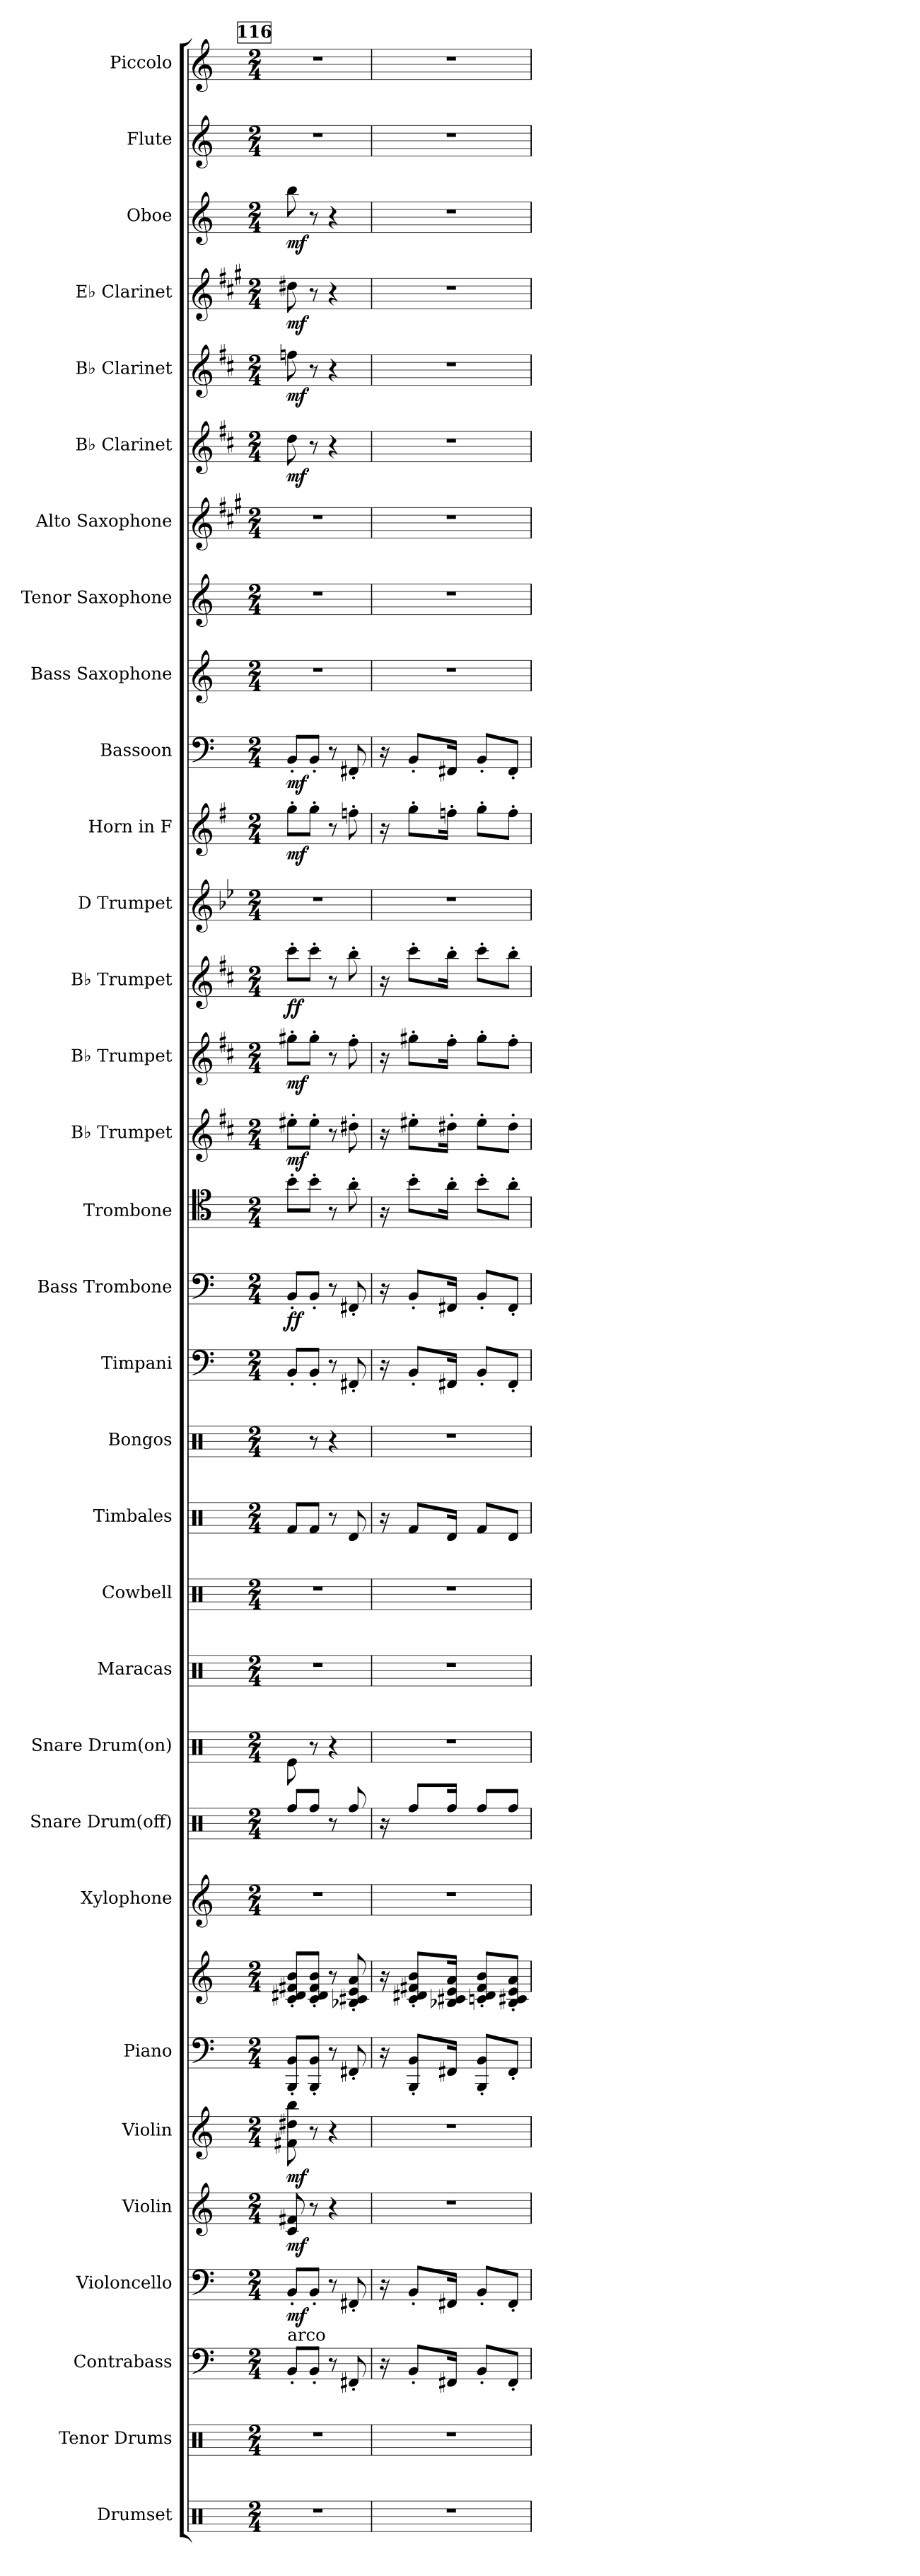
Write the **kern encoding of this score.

**kern	**kern	**kern	**kern	**dynam	**kern	**dynam	**kern	**dynam	**kern	**kern	**kern	**kern	**kern	**kern	**kern	**kern	**kern	**kern	**kern	**dynam	**kern	**kern	**dynam	**kern	**dynam	**kern	**dynam	**kern	**kern	**dynam	**kern	**dynam	**kern	**kern	**kern	**kern	**dynam	**kern	**dynam	**kern	**dynam	**kern	**dynam	**kern	**kern
*part32	*part31	*part30	*part29	*part29	*part28	*part28	*part27	*part27	*part26	*part26	*part25	*part24	*part23	*part22	*part21	*part20	*part19	*part18	*part17	*part17	*part16	*part15	*part15	*part14	*part14	*part13	*part13	*part12	*part11	*part11	*part10	*part10	*part9	*part8	*part7	*part6	*part6	*part5	*part5	*part4	*part4	*part3	*part3	*part2	*part1
*staff33	*staff32	*staff31	*staff30	*staff30	*staff29	*staff29	*staff28	*staff28	*staff27	*staff26	*staff25	*staff24	*staff23	*staff22	*staff21	*staff20	*staff19	*staff18	*staff17	*staff17	*staff16	*staff15	*staff15	*staff14	*staff14	*staff13	*staff13	*staff12	*staff11	*staff11	*staff10	*staff10	*staff9	*staff8	*staff7	*staff6	*staff6	*staff5	*staff5	*staff4	*staff4	*staff3	*staff3	*staff2	*staff1
*I"Drumset	*I"Tenor Drums	*I"Contrabass	*I"Violoncello	*	*I"Violin	*	*I"Violin	*	*I"Piano	*	*I"Xylophone	*I"Snare Drum(off)	*I"Snare Drum(on)	*I"Maracas	*I"Cowbell	*I"Timbales	*I"Bongos	*I"Timpani	*I"Bass Trombone	*	*I"Trombone	*I"B♭ Trumpet	*	*I"B♭ Trumpet	*	*I"B♭ Trumpet	*	*I"D Trumpet	*I"Horn in F	*	*I"Bassoon	*	*I"Bass Saxophone	*I"Tenor Saxophone	*I"Alto Saxophone	*I"B♭ Clarinet	*	*I"B♭ Clarinet	*	*I"E♭ Clarinet	*	*I"Oboe	*	*I"Flute	*I"Piccolo
*I'Drs.	*I'T.D.	*I'Cb.	*I'Vc.	*	*I'Vln.	*	*I'Vln.	*	*I'Pno.	*	*I'Xyl.	*	*I'Sn. Dr.	*I'Mrcs.	*I'Cowbell	*I'Timb.	*I'Bongos	*I'Timp.	*I'B. Tbn.	*	*I'Tbn.	*I'B♭ Tpt.	*	*I'B♭ Tpt.	*	*I'B♭ Tpt.	*	*I'D Tpt.	*	*	*I'Bsn.	*	*I'B. Sax.	*I'T. Sax.	*I'A. Sax.	*I'B♭ Cl.	*	*I'B♭ Cl.	*	*I'E♭ Cl.	*	*I'Ob.	*	*I'Fl.	*I'Picc.
*clefX	*clefX	*clefF4	*clefF4	*	*clefG2	*	*clefG2	*	*clefF4	*clefG2	*clefG2	*clefX	*clefX	*clefX	*clefX	*clefX	*clefX	*clefF4	*clefF4	*	*clefC4	*clefG2	*	*clefG2	*	*clefG2	*	*clefG2	*clefG2	*	*clefF4	*	*clefG2	*clefG2	*clefG2	*clefG2	*	*clefG2	*	*clefG2	*	*clefG2	*	*clefG2	*clefG2
*	*	*ITrd7c12	*	*	*	*	*	*	*	*	*ITrd-7c-12	*	*	*	*	*	*	*	*	*	*	*ITrd1c2	*	*ITrd1c2	*	*ITrd1c2	*	*ITrd-1c-2	*ITrd4c7	*	*	*	*ITrd15c26	*ITrd8c14	*ITrd5c9	*ITrd1c2	*	*ITrd1c2	*	*ITrd-2c-3	*	*	*	*	*ITrd-7c-12
*k[]	*k[]	*k[]	*k[]	*	*k[]	*	*k[]	*	*k[]	*k[]	*k[]	*k[]	*k[]	*k[]	*k[]	*k[]	*k[]	*k[]	*k[]	*	*k[]	*k[]	*	*k[]	*	*k[]	*	*k[]	*k[]	*	*k[]	*	*k[]	*k[]	*k[]	*k[]	*	*k[]	*	*k[]	*	*k[]	*	*k[]	*k[]
*M2/4	*M2/4	*M2/4	*M2/4	*	*M2/4	*	*M2/4	*	*M2/4	*M2/4	*M2/4	*M2/4	*M2/4	*M2/4	*M2/4	*M2/4	*M2/4	*M2/4	*M2/4	*	*M2/4	*M2/4	*	*M2/4	*	*M2/4	*	*M2/4	*M2/4	*	*M2/4	*	*M2/4	*M2/4	*M2/4	*M2/4	*	*M2/4	*	*M2/4	*	*M2/4	*	*M2/4	*M2/4
!!LO:REH:place=s1:a:B:fs=14:t=116
=59	=59	=59	=59	=59	=59	=59	=59	=59	=59	=59	=59	=59	=59	=59	=59	=59	=59	=59	=59	=59	=59	=59	=59	=59	=59	=59	=59	=59	=59	=59	=59	=59	=59	=59	=59	=59	=59	=59	=59	=59	=59	=59	=59	=59	=59
!	!	!LO:TX:a:t=arco	!	!	!	!	!	!	!	!	!	!	!	!	!	!	!	!	!	!	!	!	!	!	!	!	!	!	!	!	!	!	!	!	!	!	!	!	!	!	!	!	!	!	!
!	!	!	!	!LO:DY:b	!	!LO:DY:b	!	!LO:DY:b	!	!	!	!	!	!	!	!	!	!	!	!LO:DY:b	!	!	!LO:DY:b	!	!LO:DY:b	!	!LO:DY:b	!	!	!LO:DY:b	!	!LO:DY:b	!	!	!	!	!LO:DY:b	!	!LO:DY:b	!	!LO:DY:b	!	!LO:DY:b	!	!
2r	2r	8BBB'/L	8BB'/L	mf	8c/ 8f#X/	mf	8f#X\ 8dd#X\ 8bb\	mf	8BBB/' 8BB/'L	8c/' 8d#X/' 8f#X/' 8b/'L	2r	8Rff/L	8Re\	2r	2r	8Rf/L	8R/	8BB'/L	8BB'/L	ff	8b'\L	8dd#X'\L	mf	8ff#X'\L	mf	8bb'\L	ff	2r	8cc'\L	mf	8BB'/L	mf	2r	2r	2r	8cc\	mf	8ee-X\	mf	8ff#X\	mf	8bb\	mf	2r	2r
.	.	8BBB'/J	8BB'/J	.	8r	.	8r	.	8BBB/' 8BB/'J	8c/' 8d#/' 8f#/' 8b/'J	.	8Rff/J	8r	.	.	8Rf/J	8r	8BB'/J	8BB'/J	.	8b'\J	8dd#'\J	.	8ff#'\J	.	8bb'\J	.	.	8cc'\J	.	8BB'/J	.	.	.	.	8r	.	8r	.	8r	.	8r	.	.	.
.	.	8r	8r	.	4r	.	4r	.	8r	8r	.	8r	4r	.	.	8r	4r	8r	8r	.	8r	8r	.	8r	.	8r	.	.	8r	.	8r	.	.	.	.	4r	.	4r	.	4r	.	4r	.	.	.
.	.	8FFF#X'/	8FF#X'/	.	.	.	.	.	8FF#X'/	8B-X/' 8c#X/' 8e/' 8a/'	.	8Rff/	.	.	.	8Rd/	.	8FF#X'/	8FF#X'/	.	8a'\	8cc#X'\	.	8ee'\	.	8aa'\	.	.	8b-X'\	.	8FF#X'/	.	.	.	.	.	.	.	.	.	.	.	.	.	.
=60	=60	=60	=60	=60	=60	=60	=60	=60	=60	=60	=60	=60	=60	=60	=60	=60	=60	=60	=60	=60	=60	=60	=60	=60	=60	=60	=60	=60	=60	=60	=60	=60	=60	=60	=60	=60	=60	=60	=60	=60	=60	=60	=60	=60	=60
2r	2r	16r	16r	.	2r	.	2r	.	16r	16r	2r	16r	2r	2r	2r	16r	2r	16r	16r	.	16r	16r	.	16r	.	16r	.	2r	16r	.	16r	.	2r	2r	2r	2r	.	2r	.	2r	.	2r	.	2r	2r
.	.	8BBB'/L	8BB'/L	.	.	.	.	.	8BBB/' 8BB/'L	8c/' 8d#X/' 8f#X/' 8b/'L	.	8Rff/L	.	.	.	8Rf/L	.	8BB'/L	8BB'/L	.	8b'\L	8dd#X'\L	.	8ff#X'\L	.	8bb'\L	.	.	8cc'\L	.	8BB'/L	.	.	.	.	.	.	.	.	.	.	.	.	.	.
.	.	16FFF#X/Jk	16FF#X/Jk	.	.	.	.	.	16FF#X/Jk	16B-X/ 16c#X/ 16e/ 16a/Jk	.	16Rff/Jk	.	.	.	16Rd/Jk	.	16FF#X/Jk	16FF#X/Jk	.	16a'\Jk	16cc#X'\Jk	.	16ee'\Jk	.	16aa'\Jk	.	.	16b-X'\Jk	.	16FF#X/Jk	.	.	.	.	.	.	.	.	.	.	.	.	.	.
.	.	8BBB'/L	8BB'/L	.	.	.	.	.	8BBB/' 8BB/'L	8cn/' 8d#/' 8f#/' 8b/'L	.	8Rff/L	.	.	.	8Rf/L	.	8BB'/L	8BB'/L	.	8b'\L	8dd#'\L	.	8ff#'\L	.	8bb'\L	.	.	8cc'\L	.	8BB'/L	.	.	.	.	.	.	.	.	.	.	.	.	.	.
.	.	8FFF#'/J	8FF#'/J	.	.	.	.	.	8FF#'/J	8B-/' 8c#X/' 8e/' 8a/'J	.	8Rff/J	.	.	.	8Rd/J	.	8FF#'/J	8FF#'/J	.	8a'\J	8cc#'\J	.	8ee'\J	.	8aa'\J	.	.	8b-'\J	.	8FF#'/J	.	.	.	.	.	.	.	.	.	.	.	.	.	.
=	=	=	=	=	=	=	=	=	=	=	=	=	=	=	=	=	=	=	=	=	=	=	=	=	=	=	=	=	=	=	=	=	=	=	=	=	=	=	=	=	=	=	=	=	=
*-	*-	*-	*-	*-	*-	*-	*-	*-	*-	*-	*-	*-	*-	*-	*-	*-	*-	*-	*-	*-	*-	*-	*-	*-	*-	*-	*-	*-	*-	*-	*-	*-	*-	*-	*-	*-	*-	*-	*-	*-	*-	*-	*-	*-	*-
